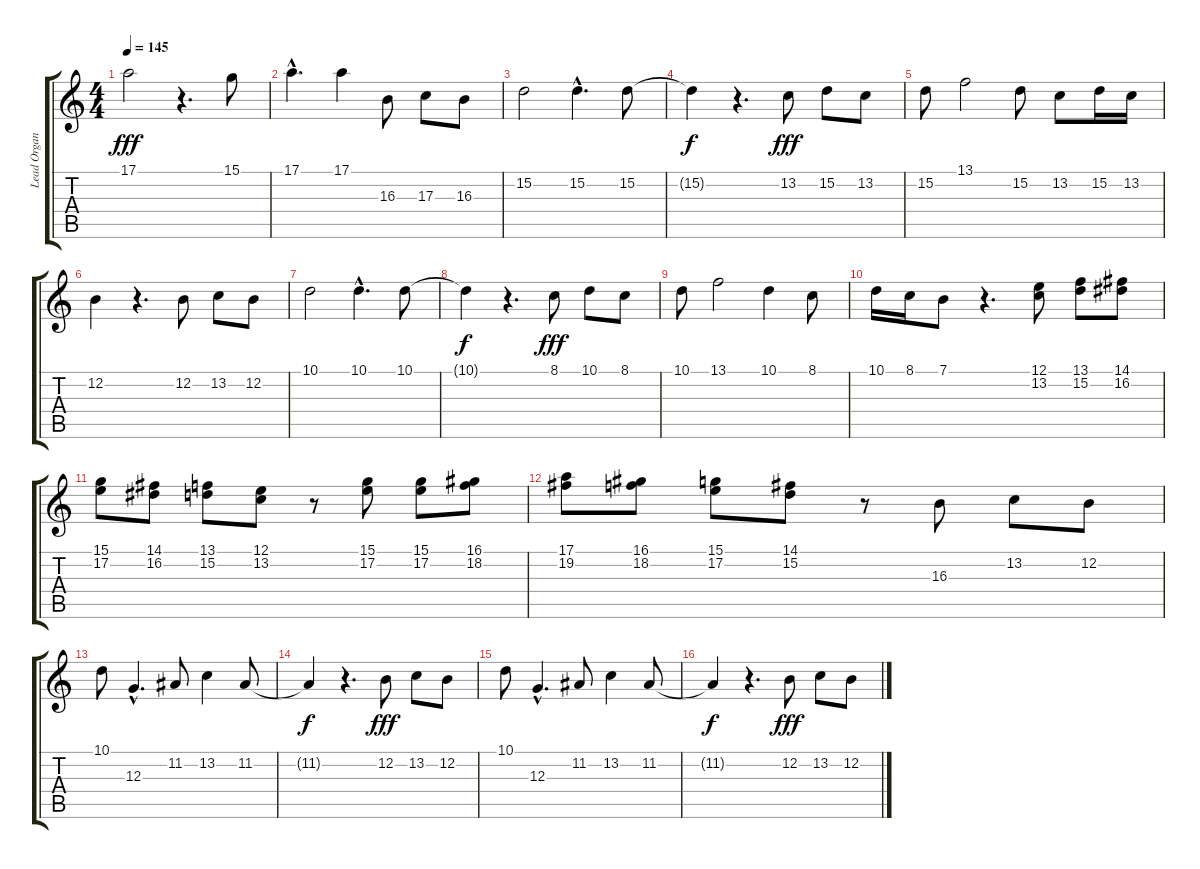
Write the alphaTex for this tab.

\track ("Lead Organ 3" "Lead Organ") {instrument rockorgan}
\staff {score tabs}
\tuning (E4 B3 G3 D3 A2 E2) {hide}
\ts (4 4)
\tempo 145
\clef g2
\ks c
17.1.2{dy fff} r.4{d} 15.1.8 |
17.1{hac}.4{d} 17.1.4 16.3.8 17.3.8 16.3.8 |
15.2.2 15.2{hac}.4{d} 15.2.8 |
15.2{t}.4{dy f} r.4{d} 13.2.8{dy fff} 15.2.8 13.2.8 |
15.2.8 13.1.2 15.2.8 13.2.8 15.2.16 13.2.16 |
12.2.4 r.4{d} 12.2.8 13.2.8 12.2.8 |
10.1.2 10.1{hac}.4{d} 10.1.8 |
10.1{t}.4{dy f} r.4{d} 8.1.8{dy fff} 10.1.8 8.1.8 |
10.1.8 13.1.2 10.1.4 8.1.8 |
10.1.16 8.1.16 7.1.8 r.4{d} (12.1 13.2).8 (13.1 15.2).8 (14.1 16.2).8 |
(15.1 17.2).8 (14.1 16.2).8 (13.1 15.2).8 (12.1 13.2).8 r.8 (15.1 17.2).8 (15.1 17.2).8 (16.1 18.2).8 |
(17.1 19.2).8 (16.1 18.2).8 (15.1 17.2).8 (14.1 15.2).8 r.8 16.3.8 13.2.8 12.2.8 |
10.1.8 12.3{hac}.4{d} 11.2.8 13.2.4 11.2.8 |
11.2{t}.4{dy f} r.4{d} 12.2.8{dy fff} 13.2.8 12.2.8 |
10.1.8 12.3{hac}.4{d} 11.2.8 13.2.4 11.2.8 |
11.2{t}.4{dy f} r.4{d} 12.2.8{dy fff} 13.2.8 12.2.8
